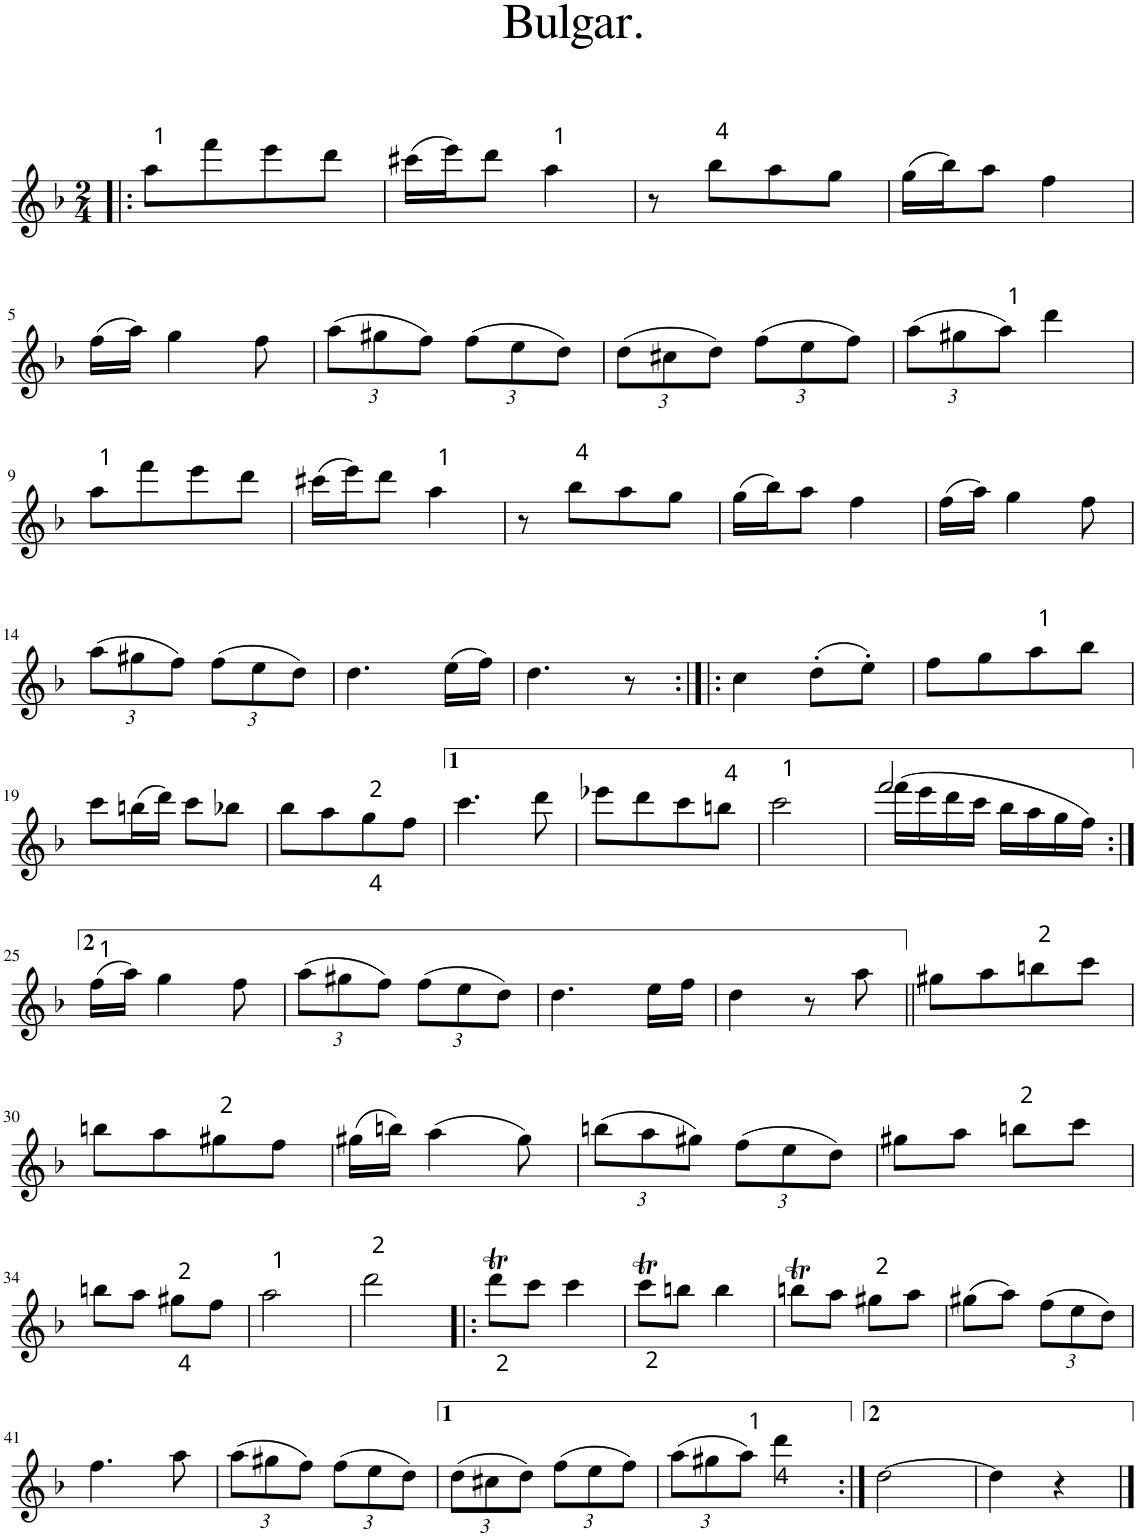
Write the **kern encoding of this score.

**kern
*part1
*staff1
*I"Piano
*I'Pno.
*clefG2
*k[b-]
*d:
*M2/4
=1!|:
8aa\L
8fff\
8eee\
8ddd\J
=2
(16ccc#X\LL
16eee\J)
8ddd\J
4aa\
=3
8r
8bb-\L
8aa\
8gg\J
=4
(16gg\LL
16bb-\J)
8aa\J
4ff\
!!LO:LB:g=z
=5
(16ff\LL
16aa\JJ)
4gg\
8ff\
=6
*Xbrackettup
(12aa\L
12gg#X\
12ff\J)
(12ff\L
12ee\
12dd\J)
=7
(12dd\L
12cc#X\
12dd\J)
(12ff\L
12ee\
12ff\J)
=8
(12aa\L
12gg#X\
12aa\J)
4ddd\
!!LO:LB:g=z
=9
8aa\L
8fff\
8eee\
8ddd\J
=10
(16ccc#X\LL
16eee\J)
8ddd\J
4aa\
=11
8r
8bb-\L
8aa\
8gg\J
=12
(16gg\LL
16bb-\J)
8aa\J
4ff\
=13
(16ff\LL
16aa\JJ)
4gg\
8ff\
!!LO:LB:g=z
=14
(12aa\L
12gg#X\
12ff\J)
(12ff\L
12ee\
12dd\J)
=15
4.dd\
(16ee\LL
16ff\JJ)
=16
4.dd\
8r
=17:|!|:
4cc\
(8dd'\L
8ee'\J)
=18
8ff\L
8gg\
8aa\
8bb-\J
!!LO:LB:g=z
=19
8ccc\L
(16bbn\L
16ddd\JJ)
8ccc\L
8bb-X\J
=20
8bb-\L
8aa\
8gg<\
8ff\J
=21
4.ccc\
8ddd\
=22
8eee-X\L
8ddd\
8ccc\
8bbn\J
=23
2ccc\
=24
*^
2fff/	(>16fff\LL
.	16eee\
.	16ddd\
.	16ccc\JJ
.	16bb-\LL
.	16aa\
.	16gg\
.	16ff\JJ)
*v	*v
!!LO:LB:g=z
=25:|!
(16ff\LL
16aa\JJ)
4gg\
8ff\
=26
(12aa\L
12gg#X\
12ff\J)
(12ff\L
12ee\
12dd\J)
=27
4.dd\
16ee\LL
16ff\JJ
=28
4dd\
8r
8aa\
=29||
8gg#X\L
8aa\
8bbn\
8ccc\J
!!LO:LB:g=z
=30
8bbn\L
8aa\
8gg#X\
8ff\J
=31
(16gg#X\LL
16bbn\JJ)
(4aa\
8gg#\)
=32
(12bbn\L
12aa\
12gg#X\J)
(12ff\L
12ee\
12dd\J)
=33
8gg#X\L
8aa\J
8bbn\L
8ccc\J
!!LO:LB:g=z
=34
8bbn\L
8aa\J
8gg#X<\L
8ff\J
=35
2aa\
=36
2ddd\
=37!|:
8dddT<\L
8ccc\J
4ccc\
=38
8cccT<\L
8bbn\J
4bb\
=39
8bbnt\L
8aa\J
8gg#X\L
8aa\J
=40
(8gg#X\L
8aa\J)
(12ff\L
12ee\
12dd\J)
!!LO:LB:g=z
=41
4.ff\
8aa\
=42
(12aa\L
12gg#X\
12ff\J)
(12ff\L
12ee\
12dd\J)
=43
(12dd\L
12cc#X\
12dd\J)
(12ff\L
12ee\
12ff\J)
=44
(12aa\L
12gg#X\
12aa\J)
4ddd\
=45:|!
[2dd\
=46
4dd\]
4r
==
*-
